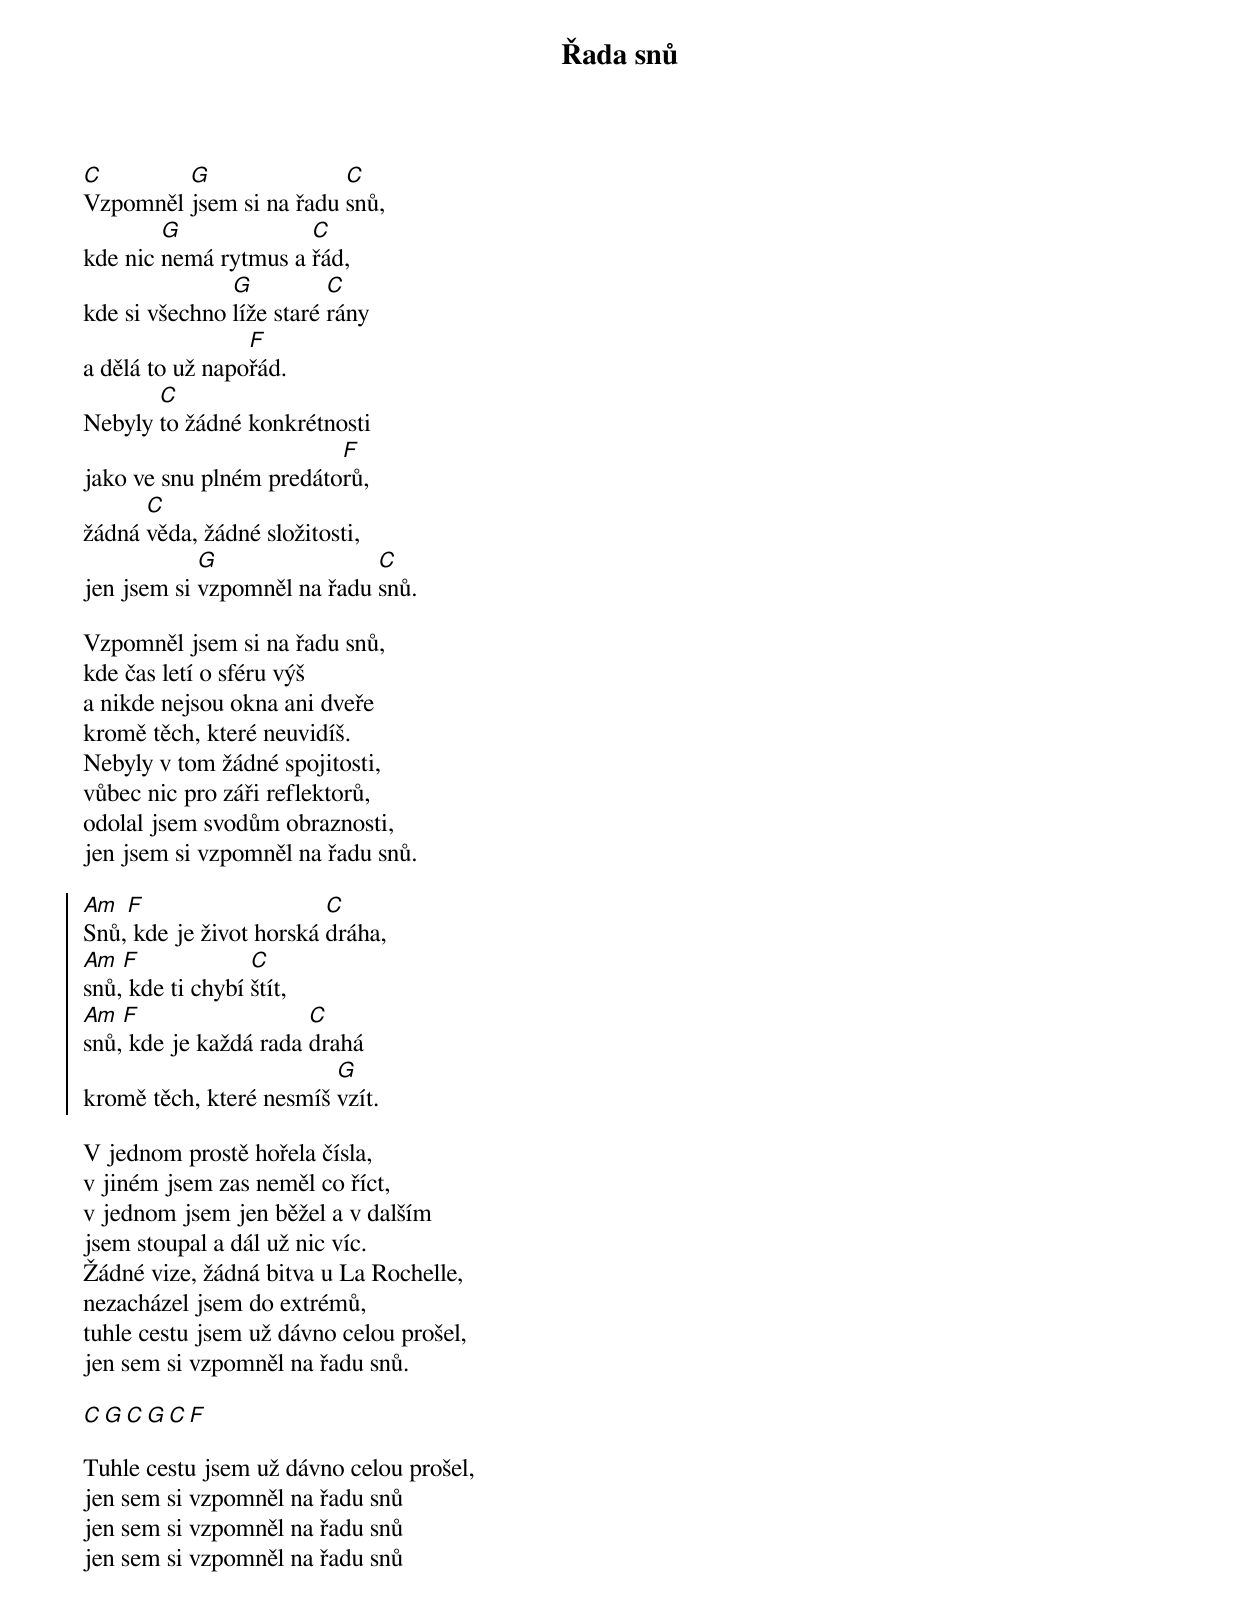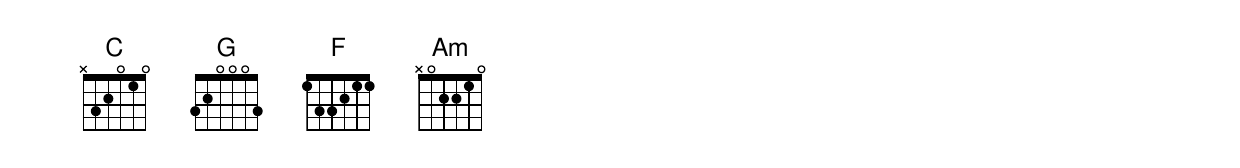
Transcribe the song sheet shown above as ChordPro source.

{title: Řada snů}

[C]Vzpomněl [G]jsem si na řadu [C]snů,
kde nic [G]nemá rytmus a [C]řád,
kde si všechno [G]líže staré [C]rány
a dělá to už napo[F]řád.
Nebyly [C]to žádné konkrétnosti
jako ve snu plném predáto[F]rů,
žádná [C]věda, žádné složitosti,
jen jsem si [G]vzpomněl na řadu [C]snů.

Vzpomněl jsem si na řadu snů,
kde čas letí o sféru výš
a nikde nejsou okna ani dveře
kromě těch, které neuvidíš.
Nebyly v tom žádné spojitosti,
vůbec nic pro záři reflektorů,
odolal jsem svodům obraznosti,
jen jsem si vzpomněl na řadu snů.

{start_of_chorus}
[Am]Snů,[F] kde je život horská [C]dráha,
[Am]snů,[F] kde ti chybí [C]štít,
[Am]snů,[F] kde je každá rada [C]drahá
kromě těch, které nesmíš [G]vzít.
{end_of_chorus}

V jednom prostě hořela čísla,
v jiném jsem zas neměl co říct,
v jednom jsem jen běžel a v dalším
jsem stoupal a dál už nic víc.
Žádné vize, žádná bitva u La Rochelle,
nezacházel jsem do extrémů,
tuhle cestu jsem už dávno celou prošel,
jen sem si vzpomněl na řadu snů.

[C][G][C][G][C][F]

Tuhle cestu jsem už dávno celou prošel,
jen sem si vzpomněl na řadu snů
jen sem si vzpomněl na řadu snů
jen sem si vzpomněl na řadu snů
